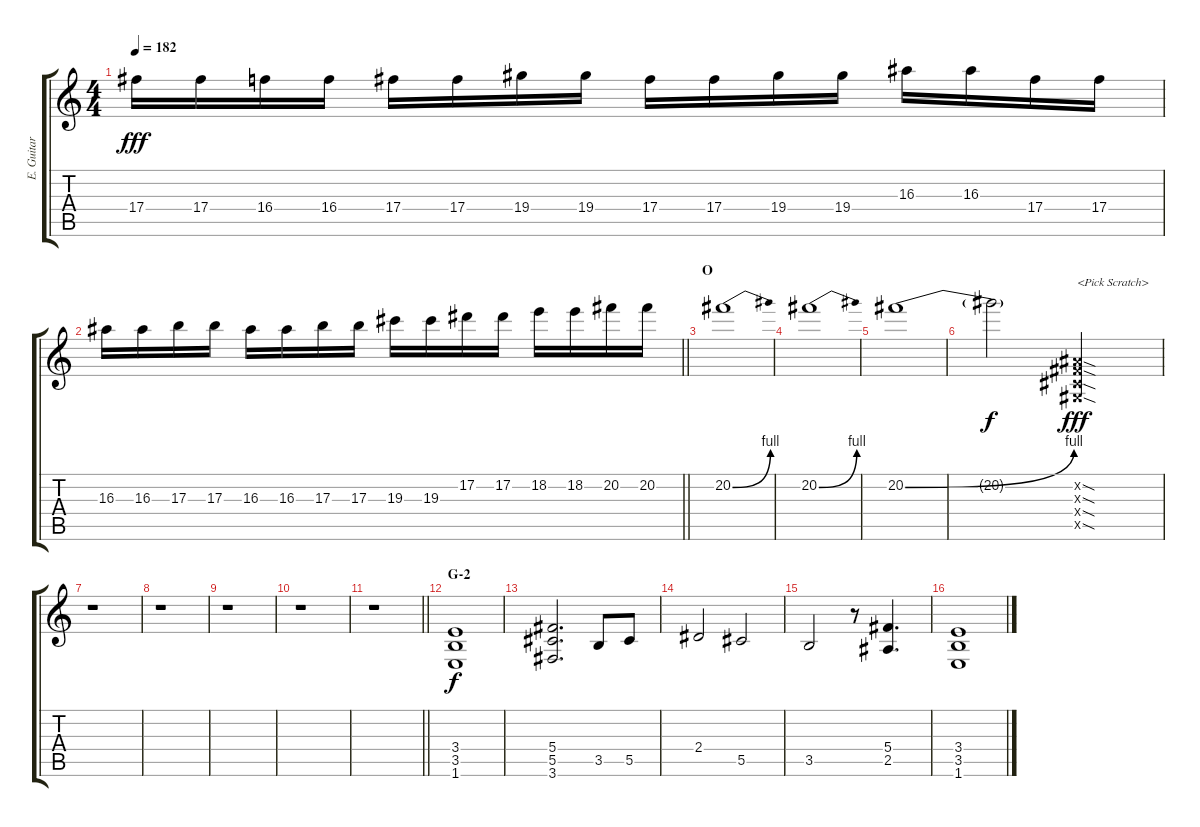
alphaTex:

\track ("E. Guitar I" "E. Guitar ") {instrument overdrivenguitar}
\staff {score tabs}
\tuning (Eb4 Bb3 Gb3 Db3 Ab2 Eb2) {hide}
\ts (4 4)
\tempo 182
\clef g2
\ks c
17.4.16{dy fff} 17.4.16 16.4.16 16.4.16 17.4.16 17.4.16 19.4.16 19.4.16 17.4.16 17.4.16 19.4.16 19.4.16 16.3.16 16.3.16 17.4.16 17.4.16 |
\barLineRight lightlight
16.3.16 16.3.16 17.3.16 17.3.16 16.3.16 16.3.16 17.3.16 17.3.16 19.3.16 19.3.16 17.2.16 17.2.16 18.2.16 18.2.16 20.2.16 20.2.16 |
\section ("" "O")
20.2{be (bend 0 0 60 4)}.1 |
20.2{be (bend 0 0 60 4)}.1 |
20.2{be (bend 0 0 60 4)}.1 |
20.2{t}.2{dy f} (0.2{sod x} 0.3{sod x} 0.4{sod x} 0.5{sod x}).2{txt "<Pick Scratch>" dy fff} |
r.1 |
r.1 |
r.1 |
r.1 |
\barLineRight lightlight
r.1 |
\section ("" "G-2")
(3.4 3.5 1.6).1{dy f} |
(5.4 5.5 3.6).2{d} 3.5.8 5.5.8 |
2.4.2 5.5.2 |
3.5.2 r.8 (5.4 2.5).4{d} |
(3.4 3.5 1.6).1
